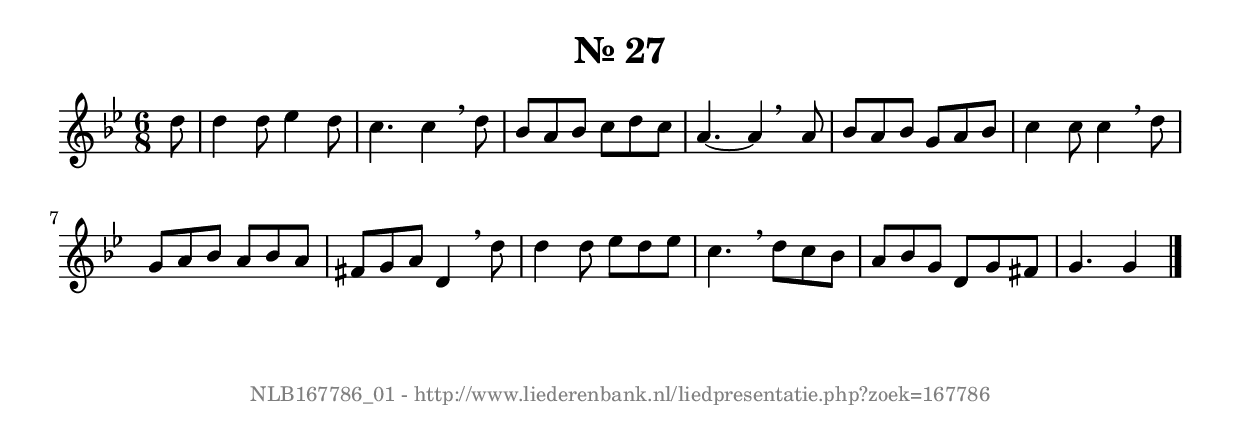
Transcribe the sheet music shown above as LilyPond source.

%
% produced by wce2krn 1.64 (7 June 2014)
%
\version"2.16"
#(append! paper-alist '(("long" . (cons (* 210 mm) (* 2000 mm)))))
#(set-default-paper-size "long")
sb = {\breathe}
mBreak = {\breathe }
bBreak = {\breathe }
x = {\once\override NoteHead #'style = #'cross }
gl=\glissando
itime={\override Staff.TimeSignature #'stencil = ##f }
ficta = {\once\set suggestAccidentals = ##t}
fine = {\once\override Score.RehearsalMark #'self-alignment-X = #1 \mark \markup {\italic{Fine}}}
dc = {\once\override Score.RehearsalMark #'self-alignment-X = #1 \mark \markup {\italic{D.C.}}}
dcf = {\once\override Score.RehearsalMark #'self-alignment-X = #1 \mark \markup {\italic{D.C. al Fine}}}
dcc = {\once\override Score.RehearsalMark #'self-alignment-X = #1 \mark \markup {\italic{D.C. al Coda}}}
ds = {\once\override Score.RehearsalMark #'self-alignment-X = #1 \mark \markup {\italic{D.S.}}}
dsf = {\once\override Score.RehearsalMark #'self-alignment-X = #1 \mark \markup {\italic{D.S. al Fine}}}
dsc = {\once\override Score.RehearsalMark #'self-alignment-X = #1 \mark \markup {\italic{D.S. al Coda}}}
pv = {\set Score.repeatCommands = #'((volta "1"))}
sv = {\set Score.repeatCommands = #'((volta "2"))}
tv = {\set Score.repeatCommands = #'((volta "3"))}
qv = {\set Score.repeatCommands = #'((volta "4"))}
xv = {\set Score.repeatCommands = #'((volta #f))}
\header{ tagline = ""
title = "Nr. 27"
}
\score {{
\key g \minor
\relative g'
{
\set melismaBusyProperties = #'()
\partial 32*4
\time 6/8
\tempo 4=120
\override Score.MetronomeMark #'transparent = ##t
\override Score.RehearsalMark #'break-visibility = #(vector #t #t #f)
d'8 d4 d8 es4 d8 c4. c4 \sb d8 bes a bes c d c a4.~ a4 \bar ":|:" \bBreak
a8 bes a bes g a bes c4 c8 c4 \sb d8 g, a bes a bes a fis g a d,4 \sb d'8 d4 d8 es d es c4. \sb d8 c bes a bes g d g fis g4. g4 \bar "|."
 }}
 \midi { }
 \layout {
            indent = 0.0\cm
}
}
\markup { \vspace #0 } \markup { \with-color #grey \fill-line { \center-column { \smaller "NLB167786_01 - http://www.liederenbank.nl/liedpresentatie.php?zoek=167786" } } }
